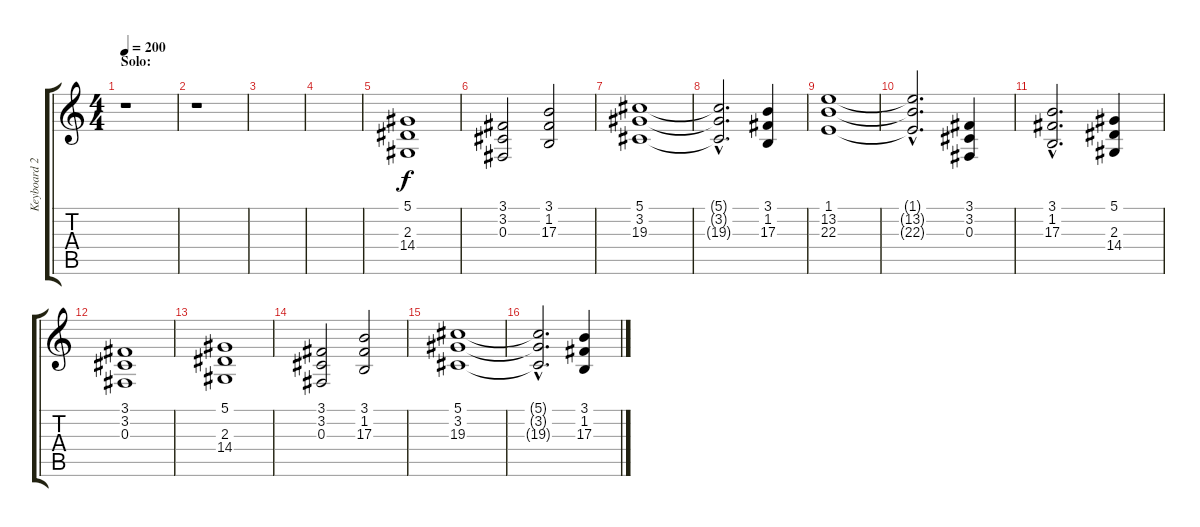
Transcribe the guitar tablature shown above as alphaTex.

\track ("Keyboard 2" "Keyboard 2") {instrument stringensemble1}
\staff {score tabs}
\tuning (Eb4 Bb3 Gb3 Db3 Ab2 Eb2) {hide}
\ts (4 4)
\section ("" "Solo:")
\tempo 200
\clef g2
\ks c
r.1{dy f} |
r.1 |
|
|
(5.1 2.3 14.4).1 |
(3.1 3.2 0.3).2 (3.1 1.2 17.3).2 |
(5.1 3.2 19.3).1 |
(5.1{hac t} 3.2{hac t} 19.3{hac t}).2{d} (3.1 1.2 17.3).4 |
(1.1 13.2 22.3).1 |
(1.1{hac t} 13.2{hac t} 22.3{hac t}).2{d} (3.1 3.2 0.3).4 |
(3.1{hac} 1.2{hac} 17.3{hac}).2{d} (5.1 2.3 14.4).4 |
(3.1 3.2 0.3).1 |
(5.1 2.3 14.4).1 |
(3.1 3.2 0.3).2 (3.1 1.2 17.3).2 |
(5.1 3.2 19.3).1 |
(5.1{hac t} 3.2{hac t} 19.3{hac t}).2{d} (3.1 1.2 17.3).4
